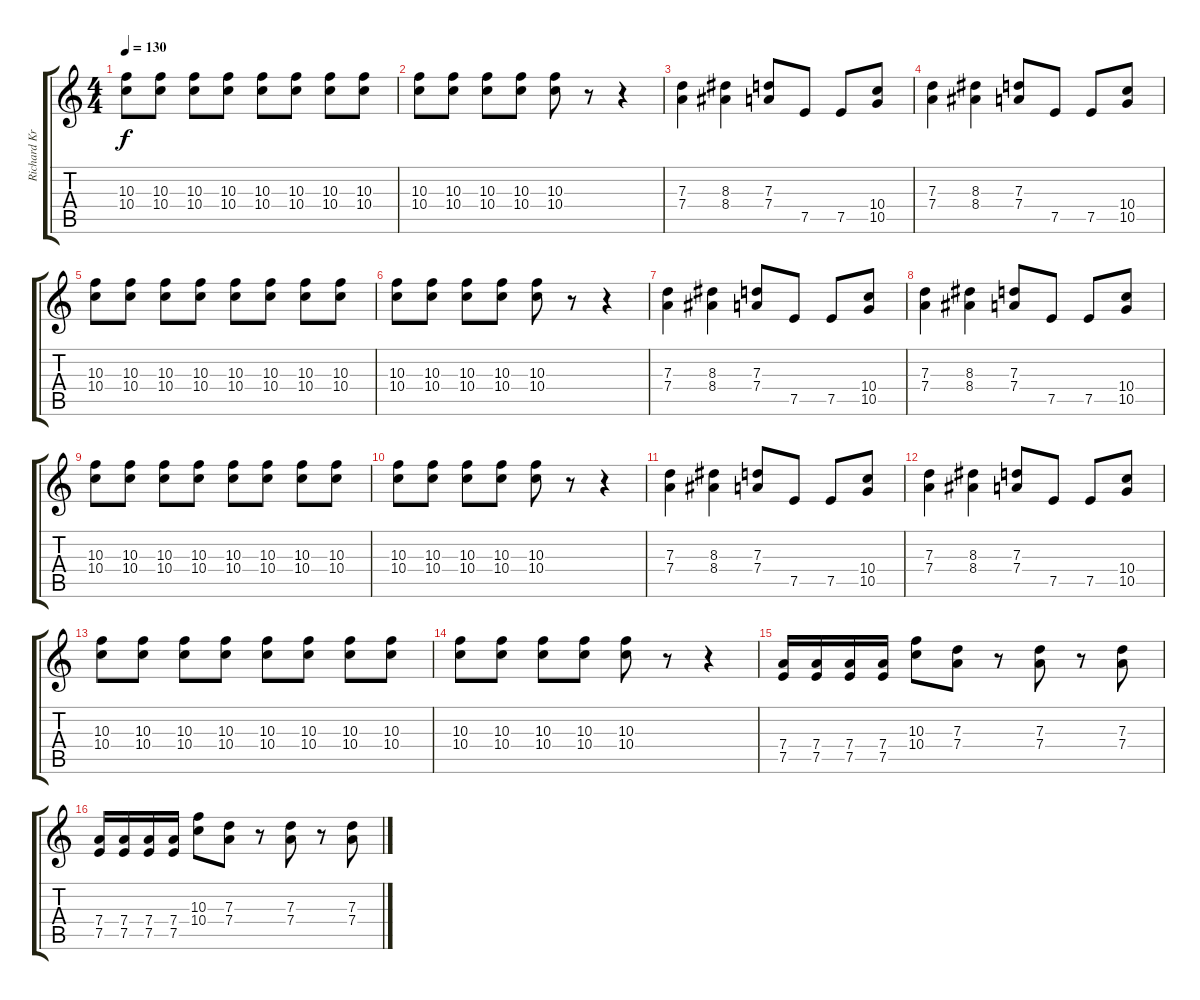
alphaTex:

\track ("Richard Kruspe" "Richard Kr") {instrument distortionguitar}
\staff {score tabs}
\tuning (E4 B3 G3 D3 A2 E2) {hide}
\ts (4 4)
\tempo 130
\clef g2
\ks c
(10.3 10.4).8{dy f} (10.3 10.4).8 (10.3 10.4).8 (10.3 10.4).8 (10.3 10.4).8 (10.3 10.4).8 (10.3 10.4).8 (10.3 10.4).8 |
(10.3 10.4).8 (10.3 10.4).8 (10.3 10.4).8 (10.3 10.4).8 (10.3 10.4).8 r.8 r.4 |
(7.3 7.4).4 (8.3 8.4).4 (7.3 7.4).8 7.5.8 7.5.8 (10.4 10.5).8 |
(7.3 7.4).4 (8.3 8.4).4 (7.3 7.4).8 7.5.8 7.5.8 (10.4 10.5).8 |
(10.3 10.4).8 (10.3 10.4).8 (10.3 10.4).8 (10.3 10.4).8 (10.3 10.4).8 (10.3 10.4).8 (10.3 10.4).8 (10.3 10.4).8 |
(10.3 10.4).8 (10.3 10.4).8 (10.3 10.4).8 (10.3 10.4).8 (10.3 10.4).8 r.8 r.4 |
(7.3 7.4).4 (8.3 8.4).4 (7.3 7.4).8 7.5.8 7.5.8 (10.4 10.5).8 |
(7.3 7.4).4 (8.3 8.4).4 (7.3 7.4).8 7.5.8 7.5.8 (10.4 10.5).8 |
(10.3 10.4).8 (10.3 10.4).8 (10.3 10.4).8 (10.3 10.4).8 (10.3 10.4).8 (10.3 10.4).8 (10.3 10.4).8 (10.3 10.4).8 |
(10.3 10.4).8 (10.3 10.4).8 (10.3 10.4).8 (10.3 10.4).8 (10.3 10.4).8 r.8 r.4 |
(7.3 7.4).4 (8.3 8.4).4 (7.3 7.4).8 7.5.8 7.5.8 (10.4 10.5).8 |
(7.3 7.4).4 (8.3 8.4).4 (7.3 7.4).8 7.5.8 7.5.8 (10.4 10.5).8 |
(10.3 10.4).8 (10.3 10.4).8 (10.3 10.4).8 (10.3 10.4).8 (10.3 10.4).8 (10.3 10.4).8 (10.3 10.4).8 (10.3 10.4).8 |
(10.3 10.4).8 (10.3 10.4).8 (10.3 10.4).8 (10.3 10.4).8 (10.3 10.4).8 r.8 r.4 |
(7.4 7.5).16 (7.4 7.5).16 (7.4 7.5).16 (7.4 7.5).16 (10.3 10.4).8 (7.3 7.4).8 r.8 (7.3 7.4).8 r.8 (7.3 7.4).8 |
(7.4 7.5).16 (7.4 7.5).16 (7.4 7.5).16 (7.4 7.5).16 (10.3 10.4).8 (7.3 7.4).8 r.8 (7.3 7.4).8 r.8 (7.3 7.4).8
